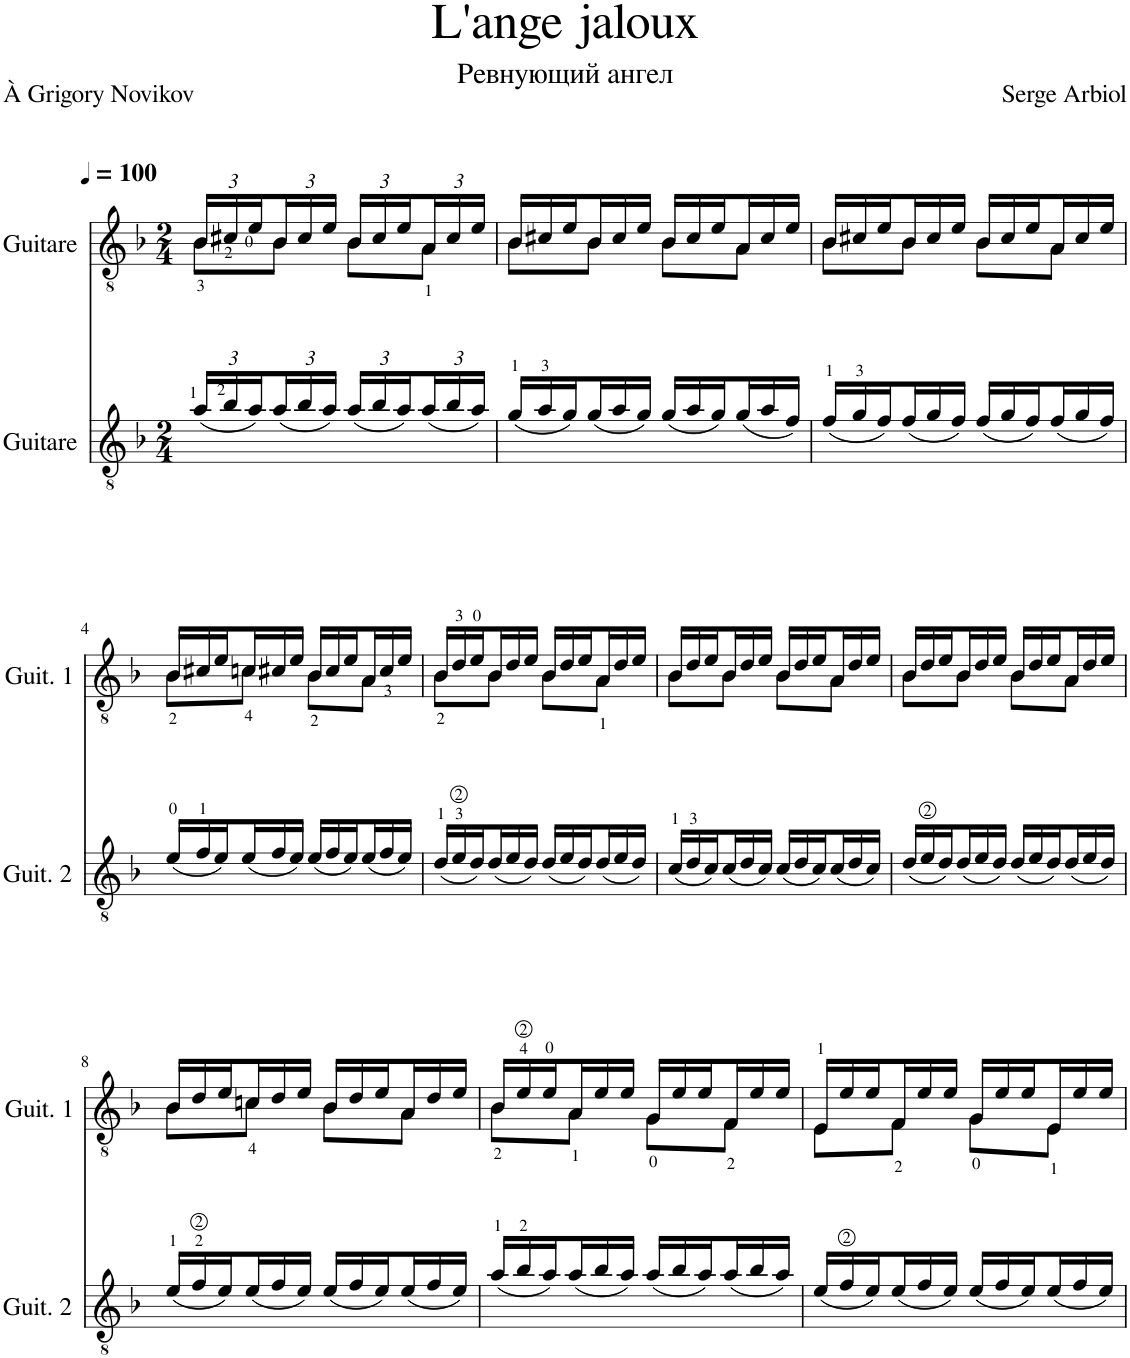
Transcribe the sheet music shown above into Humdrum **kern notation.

**kern	**kern
*part2	*part1
*staff2	*staff1
*I"Guitare	*I"Guitare
*I'Guit. 2	*I'Guit. 1
*clefGv2	*clefGv2
*k[b-]	*k[b-]
*M2/4	*M2/4
*MM100	*MM100
*Xbrackettup	*Xbrackettup
=1	=1
*	*^
(<24a/LL	24B-/LL	8B-\L
24b-/	24c#X/	.
24a/)	24e/	.
(<24a/	24B-/	8B-\J
24b-/	24c#/	.
24a/JJ)	24e/JJ	.
(<24a/LL	24B-/LL	8B-\L
24b-/	24c#/	.
24a/)	24e/	.
(<24a/	24A/	8A\J
24b-/	24c#/	.
24a/JJ)	24e/JJ	.
=2	=2	=2
(<24g/LL	24B-/LL	8B-\L
24a/	24c#X/	.
24g/)	24e/	.
(<24g/	24B-/	8B-\J
24a/	24c#/	.
24g/JJ)	24e/JJ	.
(<24g/LL	24B-/LL	8B-\L
24a/	24c#/	.
24g/)	24e/	.
(<24g/	24A/	8A\J
24a/	24c#/	.
24f/JJ)	24e/JJ	.
=3	=3	=3
(<24f/LL	24B-/LL	8B-\L
24g/	24c#X/	.
24f/)	24e/	.
(<24f/	24B-/	8B-\J
24g/	24c#/	.
24f/JJ)	24e/JJ	.
(<24f/LL	24B-/LL	8B-\L
24g/	24c#/	.
24f/)	24e/	.
(<24f/	24A/	8A\J
24g/	24c#/	.
24f/JJ)	24e/JJ	.
!!LO:LB:g=z	!!
=4	=4	=4
(24e/LL	24B-/LL	8B-\L
24f/	24c#X/	.
24e/)	24e/	.
(24e/	24cn/	8c\J
24f/	24c#X/	.
24e/JJ)	24e/JJ	.
(24e/LL	24B-/LL	8B-\L
24f/	24c#/	.
24e/)	24e/	.
(24e/	24A/	8A\J
24f/	24c#/	.
24e/JJ)	24e/JJ	.
=5	=5	=5
(24d/LL	24B-/LL	8B-\L
24e/	24d/	.
24d/)	24e/	.
(24d/	24B-/	8B-\J
24e/	24d/	.
24d/JJ)	24e/JJ	.
(24d/LL	24B-/LL	8B-\L
24e/	24d/	.
24d/)	24e/	.
(24d/	24A/	8A\J
24e/	24d/	.
24d/JJ)	24e/JJ	.
=6	=6	=6
(24c/LL	24B-/LL	8B-\L
24d/	24d/	.
24c/)	24e/	.
(24c/	24B-/	8B-\J
24d/	24d/	.
24c/JJ)	24e/JJ	.
(24c/LL	24B-/LL	8B-\L
24d/	24d/	.
24c/)	24e/	.
(24c/	24A/	8A\J
24d/	24d/	.
24c/JJ)	24e/JJ	.
=7	=7	=7
(24d/LL	24B-/LL	8B-\L
24e/	24d/	.
24d/)	24e/	.
(24d/	24B-/	8B-\J
24e/	24d/	.
24d/JJ)	24e/JJ	.
(24d/LL	24B-/LL	8B-\L
24e/	24d/	.
24d/)	24e/	.
(24d/	24A/	8A\J
24e/	24d/	.
24d/JJ)	24e/JJ	.
!!LO:LB:g=z	!!
=8	=8	=8
(24e/LL	24B-/LL	8B-\L
24f/	24d/	.
24e/)	24e/	.
(24e/	24cn/	8c\J
24f/	24d/	.
24e/JJ)	24e/JJ	.
(24e/LL	24B-/LL	8B-\L
24f/	24d/	.
24e/)	24e/	.
(24e/	24A/	8A\J
24f/	24d/	.
24e/JJ)	24e/JJ	.
=9	=9	=9
(<24a/LL	24B-/LL	8B-\L
24b-/	24e/	.
24a/)	24e/	.
(<24a/	24A/	8A\J
24b-/	24e/	.
24a/JJ)	24e/JJ	.
(<24a/LL	24G/LL	8G\L
24b-/	24e/	.
24a/)	24e/	.
(<24a/	24F/	8F\J
24b-/	24e/	.
24a/JJ)	24e/JJ	.
=10	=10	=10
(24e/LL	24E/LL	8E\L
24f/	24e/	.
24e/)	24e/	.
(24e/	24F/	8F\J
24f/	24e/	.
24e/JJ)	24e/JJ	.
(24e/LL	24G/LL	8G\L
24f/	24e/	.
24e/)	24e/	.
(24e/	24E/	8E\J
24f/	24e/	.
24e/JJ)	24e/JJ	.
*	*v	*v
=	=
*-	*-
